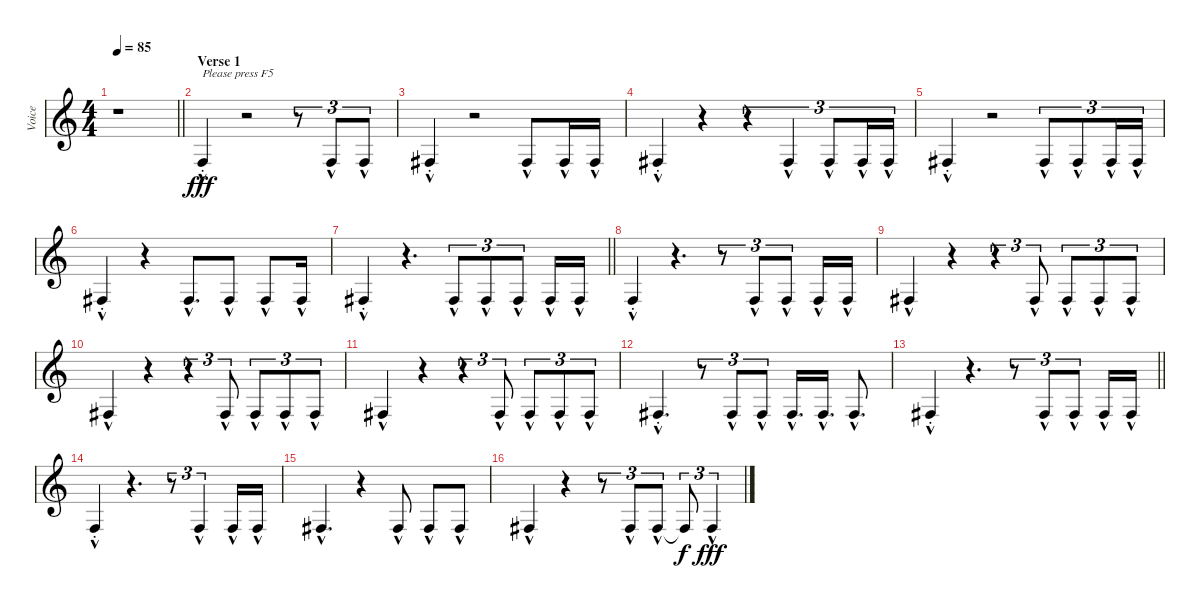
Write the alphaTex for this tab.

\track ("Voice" "Voice") {instrument lead1square}
\staff {score}
\tuning (E4 B3 G3 D3 A2 E2 B1) {hide}
\ts (4 4)
\tempo 85
\clef g2
\barLineRight lightlight
\ks c
r.1{dy fff} |
\section ("" "Verse 1")
3.4{hac st}.4{txt "Please press F5"} r.2 r.8{tu (3 2)} 3.4{hac}.8{tu (3 2)} 3.4{hac}.8{tu (3 2)} |
4.4{hac st}.4 r.2 4.4{hac}.8 4.4{hac}.16 4.4{hac}.16 |
4.4{hac st}.4 r.4 r.4{tu (3 2)} 4.4{hac}.4{tu (3 2)} 4.4{hac}.8{tu (3 2)} 4.4{hac}.16{tu (3 2)} 4.4{hac}.16{tu (3 2)} |
4.4{hac st}.4 r.2 4.4{hac}.8{tu (3 2)} 4.4{hac}.8{tu (3 2)} 4.4{hac}.16{tu (3 2)} 4.4{hac}.16{tu (3 2)} |
4.4{hac st}.4 r.4 4.4{hac}.8{d} 4.4{hac}.8 4.4{hac}.8 4.4{hac}.16 |
\barLineRight lightlight
4.4{hac st}.4 r.4{d} 4.4{hac}.8{tu (3 2)} 4.4{hac}.8{tu (3 2)} 4.4{hac}.8{tu (3 2)} 4.4{hac}.16 4.4{hac}.16 |
3.4{hac st}.4 r.4{d} r.8{tu (3 2)} 3.4{hac}.8{tu (3 2)} 3.4{hac}.8{tu (3 2)} 3.4{hac}.16 3.4{hac}.16 |
4.4{hac}.4 r.4 r.4{tu (3 2)} 4.4{hac}.8{tu (3 2)} 4.4{hac}.8{tu (3 2)} 4.4{hac}.8{tu (3 2)} 4.4{hac}.8{tu (3 2)} |
4.4{hac}.4 r.4 r.4{tu (3 2)} 4.4{hac}.8{tu (3 2)} 4.4{hac}.8{tu (3 2)} 4.4{hac}.8{tu (3 2)} 4.4{hac}.8{tu (3 2)} |
4.4{hac}.4 r.4 r.4{tu (3 2)} 4.4{hac}.8{tu (3 2)} 4.4{hac}.8{tu (3 2)} 4.4{hac}.8{tu (3 2)} 4.4{hac}.8{tu (3 2)} |
4.4{hac st}.4{d} r.8{tu (3 2)} 4.4{hac}.8{tu (3 2)} 4.4{hac}.8{tu (3 2)} 4.4{hac}.16{d} 4.4{hac}.16{d} 4.4{hac}.8{d} |
\barLineRight lightlight
4.4{hac st}.4 r.4{d} r.8{tu (3 2)} 4.4{hac}.8{tu (3 2)} 4.4{hac}.8{tu (3 2)} 4.4{hac}.16 4.4{hac}.16 |
3.4{hac st}.4 r.4{d} r.8{tu (3 2)} 3.4{hac}.4{tu (3 2)} 3.4{hac}.16 3.4{hac}.16 |
4.4{hac}.4{d} r.4 4.4{hac}.8 4.4{hac}.8 4.4{hac}.8 |
4.4{hac}.4 r.4 r.8{tu (3 2)} 4.4{hac}.8{tu (3 2)} 4.4{hac}.8{tu (3 2)} 4.4{t}.8{tu (3 2) dy f} 4.4{hac}.4{tu (3 2) dy fff}
